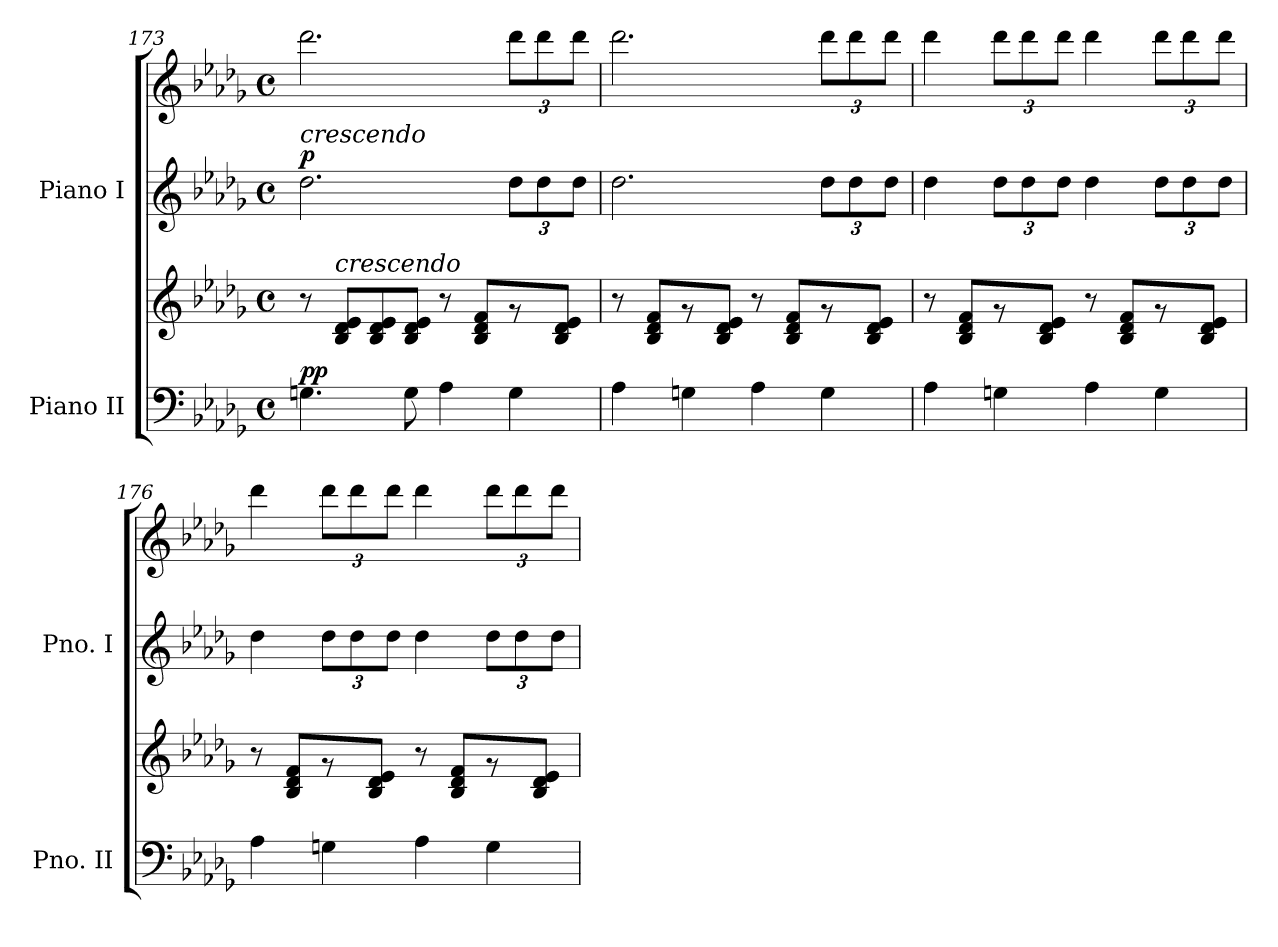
**kern	**kern	**dynam	**kern	**kern	**dynam
*part2	*part2	*part2	*part1	*part1	*part1
*staff4	*staff3	*staff3/4	*staff2	*staff1	*staff1/2
*I"Piano II	*	*	*I"Piano I	*	*
*I'Pno. II	*	*	*I'Pno. I	*	*
*clefF4	*clefG2	*	*clefG2	*clefG2	*
*k[b-e-a-d-g-]	*k[b-e-a-d-g-]	*	*k[b-e-a-d-g-]	*k[b-e-a-d-g-]	*
*M4/4	*M4/4	*	*M4/4	*M4/4	*
*met(c)	*met(c)	*	*met(c)	*met(c)	*
=173	=173	=173	=173	=173	=173
!	!	!	!LO:TX:a:i:t=crescendo	!	!
!	!	!LO:DY:a=2	!	!	!LO:DY:a=2
4.Gn\	8r	pp	2.dd-\	2.ddd-\	p
!	!LO:TX:a:i:t=crescendo	!	!	!	!
.	8B-/ 8d-/ 8e-/L	.	.	.	.
.	8B-/ 8d-/ 8e-/	.	.	.	.
8G\	8B-/ 8d-/ 8e-/J	.	.	.	.
4A-\	8r	.	.	.	.
.	8B-/ 8d-/ 8f/L	.	.	.	.
*	*	*	*Xbrackettup	*Xbrackettup	*
4G\	8rg	.	12dd-\L	12ddd-\L	.
.	.	.	12dd-\	12ddd-\	.
.	8B-/ 8d-/ 8e-/J	.	.	.	.
.	.	.	12dd-\J	12ddd-\J	.
!!LO:LB:g=z
=174	=174	=174	=174	=174	=174
4A-\	8r	.	2.dd-\	2.ddd-\	.
.	8B-/ 8d-/ 8f/L	.	.	.	.
4Gn\	8rg	.	.	.	.
.	8B-/ 8d-/ 8e-/J	.	.	.	.
4A-\	8r	.	.	.	.
.	8B-/ 8d-/ 8f/L	.	.	.	.
4G\	8rg	.	12dd-\L	12ddd-\L	.
.	.	.	12dd-\	12ddd-\	.
.	8B-/ 8d-/ 8e-/J	.	.	.	.
.	.	.	12dd-\J	12ddd-\J	.
=175	=175	=175	=175	=175	=175
4A-\	8r	.	4dd-\	4ddd-\	.
.	8B-/ 8d-/ 8f/L	.	.	.	.
4Gn\	8rg	.	12dd-\L	12ddd-\L	.
.	.	.	12dd-\	12ddd-\	.
.	8B-/ 8d-/ 8e-/J	.	.	.	.
.	.	.	12dd-\J	12ddd-\J	.
4A-\	8r	.	4dd-\	4ddd-\	.
.	8B-/ 8d-/ 8f/L	.	.	.	.
4G\	8rg	.	12dd-\L	12ddd-\L	.
.	.	.	12dd-\	12ddd-\	.
.	8B-/ 8d-/ 8e-/J	.	.	.	.
.	.	.	12dd-\J	12ddd-\J	.
=176	=176	=176	=176	=176	=176
4A-\	8r	.	4dd-\	4ddd-\	.
.	8B-/ 8d-/ 8f/L	.	.	.	.
4Gn\	8rg	.	12dd-\L	12ddd-\L	.
.	.	.	12dd-\	12ddd-\	.
.	8B-/ 8d-/ 8e-/J	.	.	.	.
.	.	.	12dd-\J	12ddd-\J	.
4A-\	8r	.	4dd-\	4ddd-\	.
.	8B-/ 8d-/ 8f/L	.	.	.	.
4G\	8rg	.	12dd-\L	12ddd-\L	.
.	.	.	12dd-\	12ddd-\	.
.	8B-/ 8d-/ 8e-/J	.	.	.	.
.	.	.	12dd-\J	12ddd-\J	.
=	=	=	=	=	=
*-	*-	*-	*-	*-	*-
